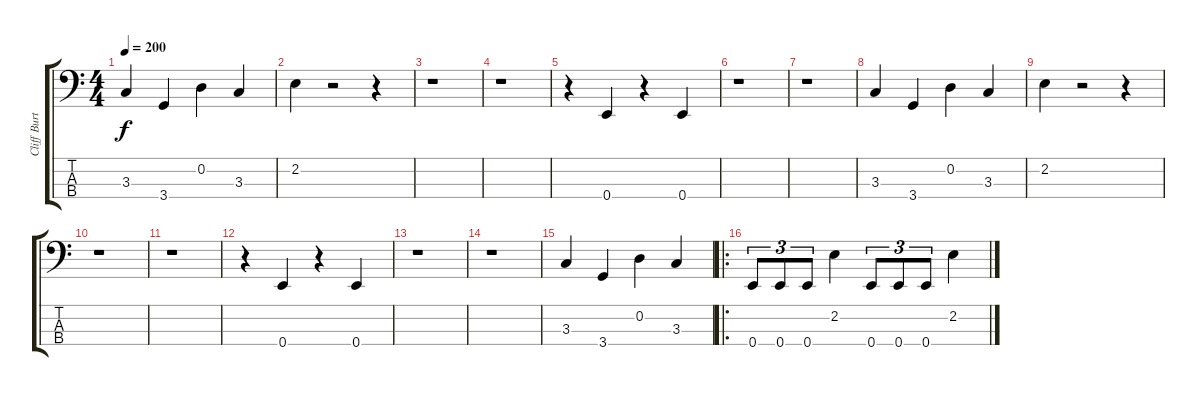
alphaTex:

\track ("Cliff Burton" "Cliff Burt") {instrument electricbassfinger}
\staff {score tabs}
\tuning (G2 D2 A1 E1) {hide}
\ts (4 4)
\tempo 200
\clef f4
\ks c
3.3.4{dy f instrument electricbassfinger} 3.4.4 0.2.4 3.3.4 |
2.2.4 r.2 r.4 |
r.1 |
r.1 |
r.4 0.4.4 r.4 0.4.4 |
r.1 |
r.1 |
3.3.4 3.4.4 0.2.4 3.3.4 |
2.2.4 r.2 r.4 |
r.1 |
r.1 |
r.4 0.4.4 r.4 0.4.4 |
r.1 |
r.1 |
3.3.4 3.4.4 0.2.4 3.3.4 |
\ro
0.4.8{tu (3 2)} 0.4.8{tu (3 2)} 0.4.8{tu (3 2)} 2.2.4 0.4.8{tu (3 2)} 0.4.8{tu (3 2)} 0.4.8{tu (3 2)} 2.2.4
